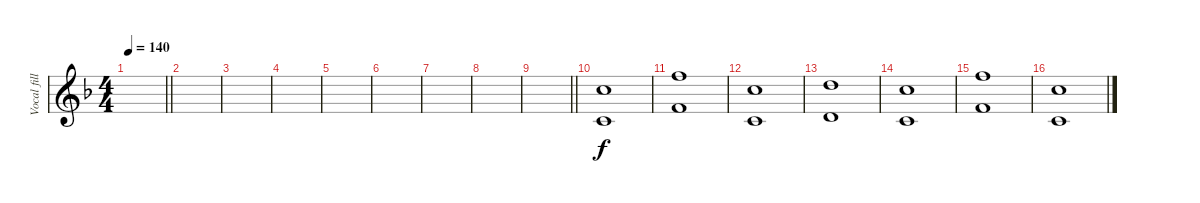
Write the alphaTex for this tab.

\track ("Vocal fills" "Vocal fill") {instrument stringensemble2}
\staff {score}
\tuning (E4 B3 G3 D3 A2 E2) {hide}
\ts (4 4)
\tempo 140
\clef g2
\barLineRight lightlight
\ks dminor
|
|
|
|
|
|
|
|
\barLineRight lightlight
|
(8.1 1.2).1 |
(13.1 6.2).1 |
(8.1 1.2).1 |
(10.1 3.2).1 |
(8.1 1.2).1 |
(13.1 6.2).1 |
(8.1 1.2).1
